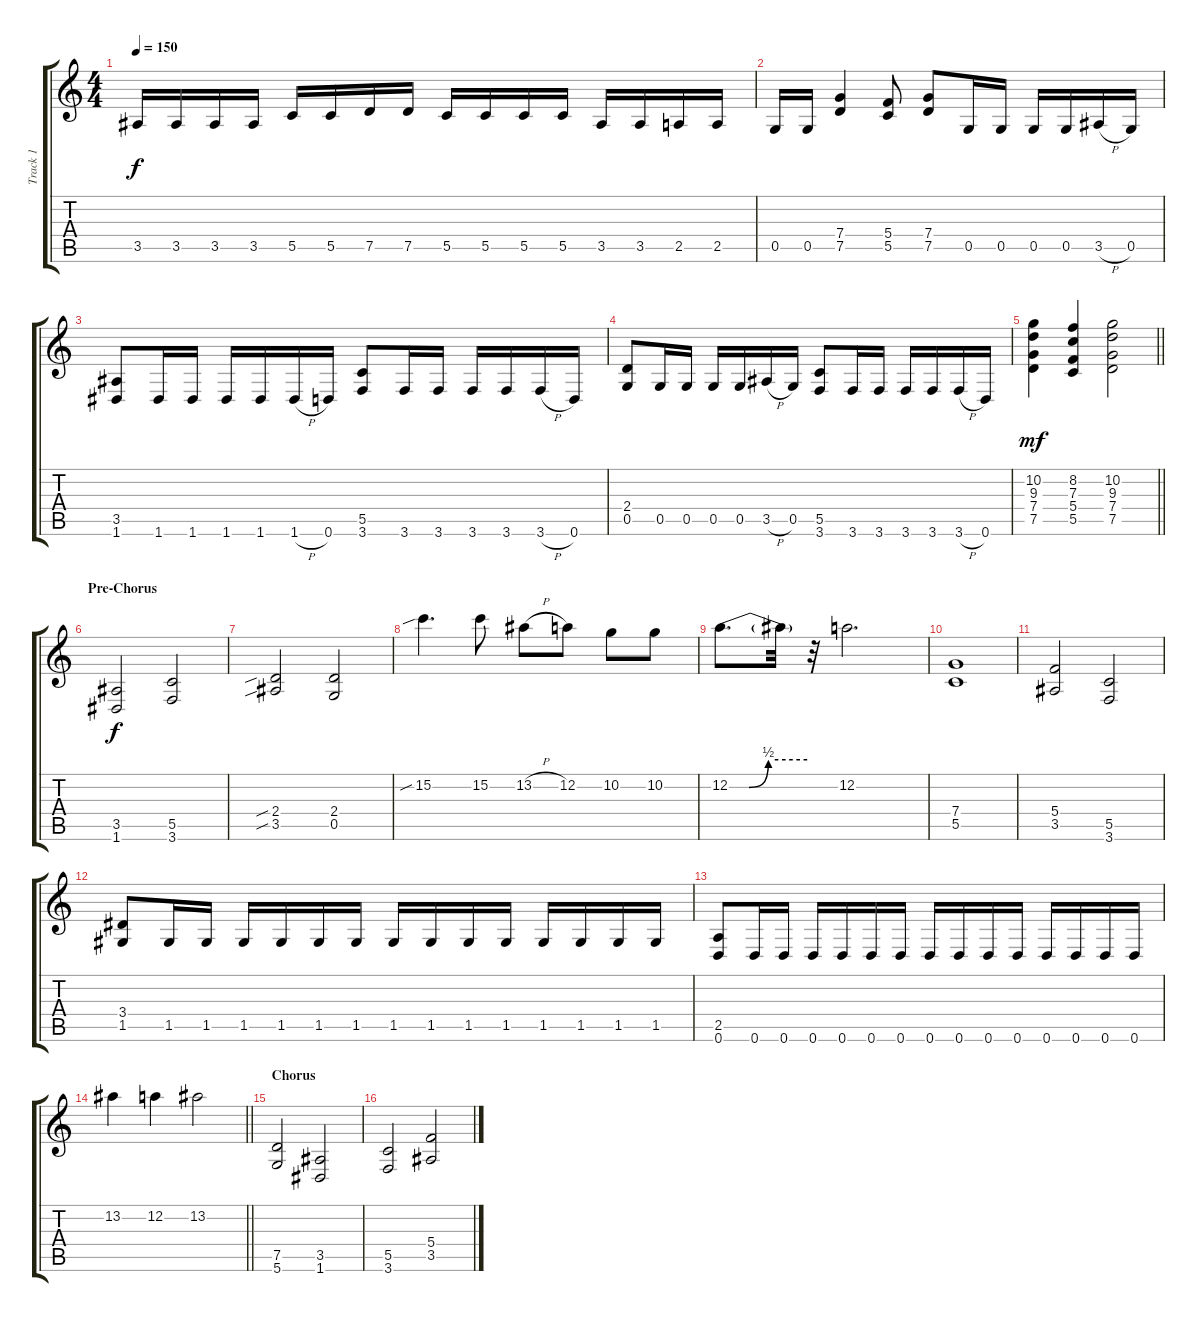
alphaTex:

\track ("Track 1" "Track 1") {instrument distortionguitar}
\staff {score tabs}
\tuning (D4 A3 F3 C3 G2 D2) {hide}
\ts (4 4)
\tempo 150
\clef g2
\ks c
3.5.16{dy f} 3.5.16 3.5.16 3.5.16 5.5.16 5.5.16 7.5.16 7.5.16 5.5.16 5.5.16 5.5.16 5.5.16 3.5.16 3.5.16 2.5.16 2.5.16 |
0.5.16 0.5.16 (7.4 7.5).4 (5.4 5.5).8 (7.4 7.5).8 0.5.16 0.5.16 0.5.16 0.5.16 3.5{h}.16 0.5.16 |
(3.5 1.6).8 1.6.16 1.6.16 1.6.16 1.6.16 1.6{h}.16 0.6.16 (5.5 3.6).8 3.6.16 3.6.16 3.6.16 3.6.16 3.6{h}.16 0.6.16 |
(2.4 0.5).8 0.5.16 0.5.16 0.5.16 0.5.16 3.5{h}.16 0.5.16 (5.5 3.6).8 3.6.16 3.6.16 3.6.16 3.6.16 3.6{h}.16 0.6.16 |
\barLineRight lightlight
(10.2 9.3 7.4 7.5).4{dy mf} (8.2 7.3 5.4 5.5).4 (10.2 9.3 7.4 7.5).2 |
\section ("" "Pre-Chorus")
(3.5 1.6).2{dy f} (5.5 3.6).2 |
(2.4{sib} 3.5{sib}).2 (2.4 0.5).2 |
15.2{sib}.4{d} 15.2.8 13.2{h}.8 12.2.8 10.2.8 10.2.8 |
12.2{be (custom 0 0 15 0 30 2 60 2)}.8{d} 12.2{t}.32 r.32 12.2.2{d} |
(7.4 5.5).1 |
(5.4 3.5).2 (5.5 3.6).2 |
(3.4 1.5).8 1.5.16 1.5.16 1.5.16 1.5.16 1.5.16 1.5.16 1.5.16 1.5.16 1.5.16 1.5.16 1.5.16 1.5.16 1.5.16 1.5.16 |
(2.5 0.6).8 0.6.16 0.6.16 0.6.16 0.6.16 0.6.16 0.6.16 0.6.16 0.6.16 0.6.16 0.6.16 0.6.16 0.6.16 0.6.16 0.6.16 |
\barLineRight lightlight
13.2.4 12.2.4 13.2.2 |
\section ("" "Chorus")
(7.5 5.6).2 (3.5 1.6).2 |
(5.5 3.6).2 (5.4 3.5).2
